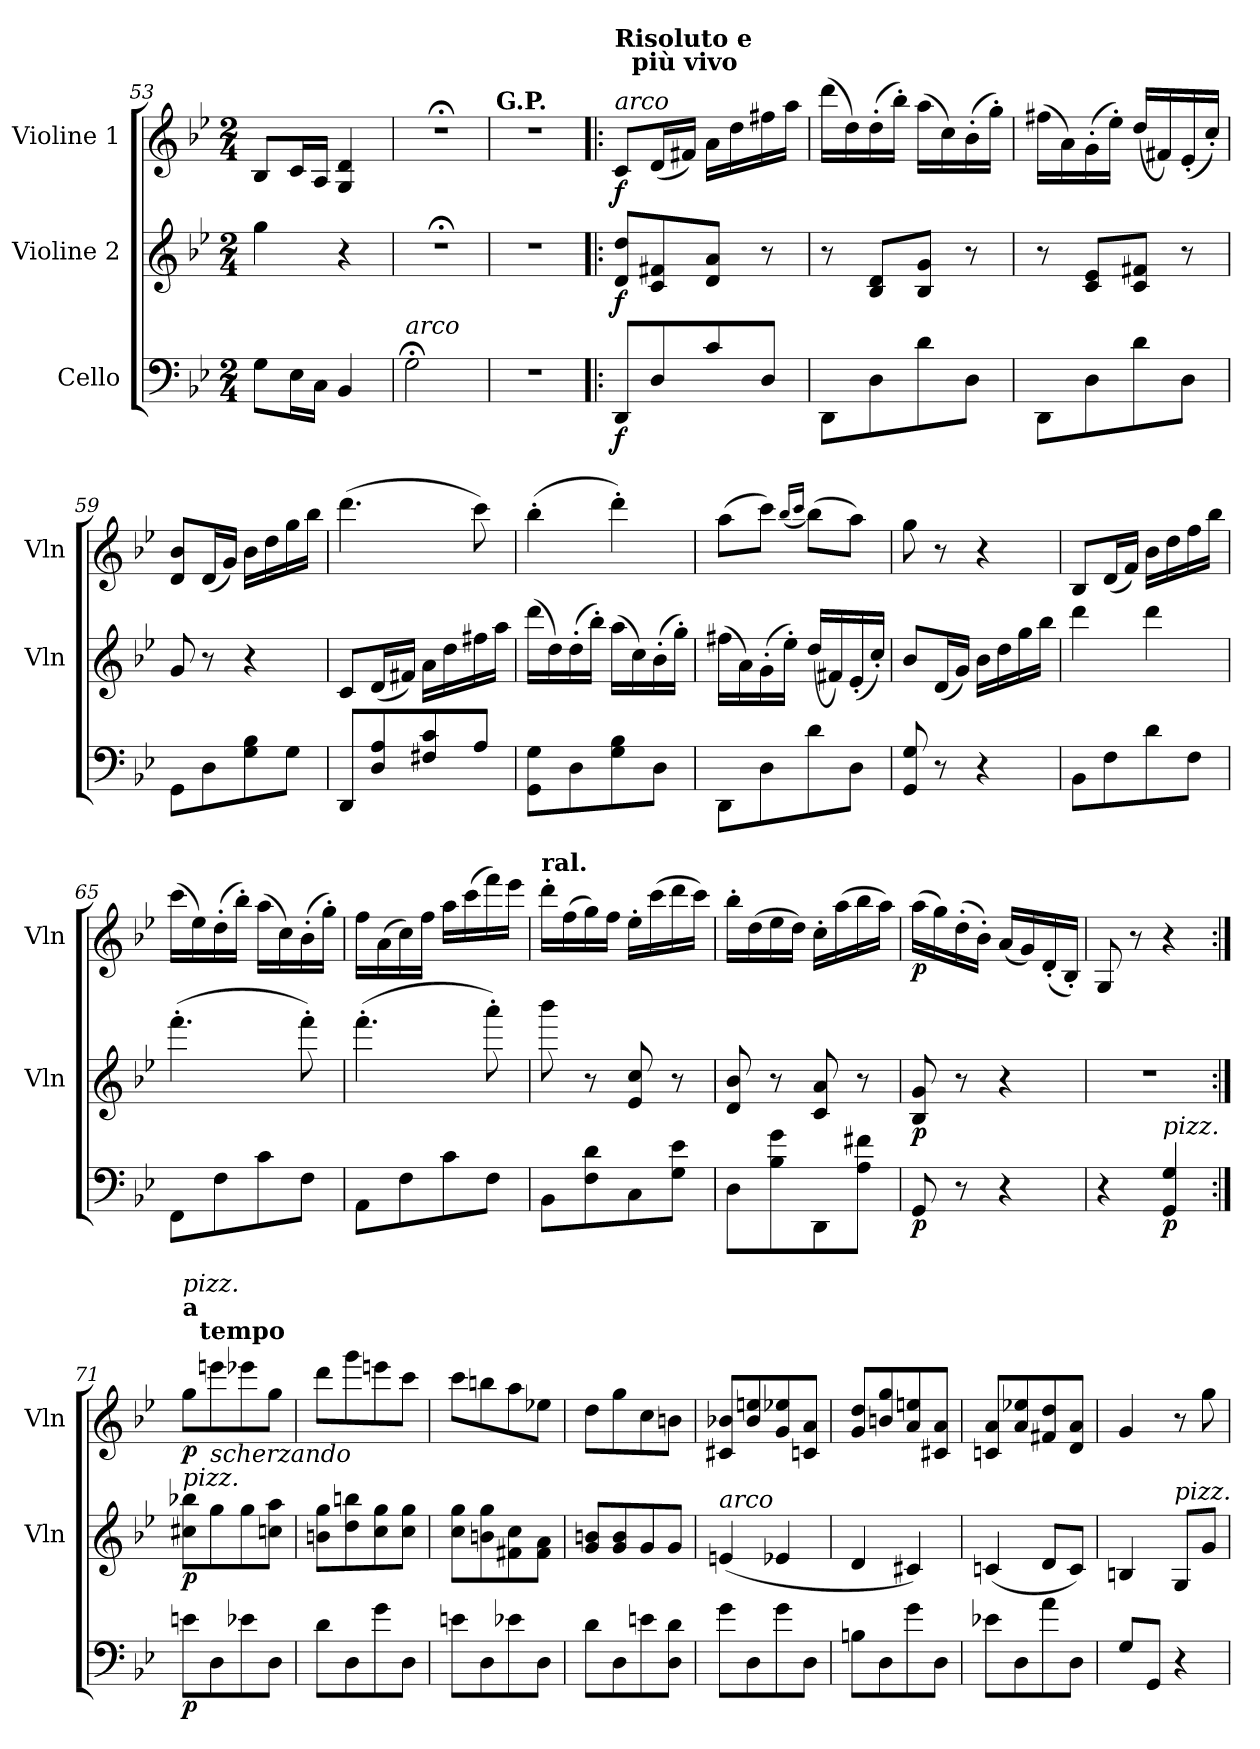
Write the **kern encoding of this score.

**kern	**dynam	**kern	**dynam	**kern	**dynam
*part3	*part3	*part2	*part2	*part1	*part1
*staff3	*staff3	*staff2	*staff2	*staff1	*staff1
*I"Cello	*	*I"Violine 2	*	*I"Violine 1	*
*	*	*I'Vln	*	*I'Vln	*
*clefF4	*	*clefG2	*	*clefG2	*
*k[b-e-]	*	*k[b-e-]	*	*k[b-e-]	*
*B-:	*	*B-:	*	*B-:	*
*M2/4	*	*M2/4	*	*M2/4	*
=53	=53	=53	=53	=53	=53
8GL	.	4gg	.	8B-L	.
16E-L	.	.	.	16cL	.
16CJJ	.	.	.	16AJJ	.
4BB-	.	4r	.	4G 4d	.
=54	=54	=54	=54	=54	=54
!LO:TX:a:i:t=arco	!	!	!	!	!
2G;<	.	2r;<	.	2r;<	.
=55	=55	=55	=55	=55	=55
!	!	!	!	!LO:TX:a:B:t=G.P.	!
2r	.	2r	.	2r	.
=56!|:	=56!|:	=56!|:	=56!|:	=56!|:	=56!|:
!	!	!	!	!LO:TX:a:B:t=Risoluto e\n                           più vivo	!
!	!	!	!	!LO:TX:a:i:t=arco	!
!	!LO:DY:b	!	!LO:DY:b	!	!LO:DY:b
8DDL	f	8d 8ddL	f	8cL	f
8D	.	8c 8f#X	.	(<16dL	.
.	.	.	.	16f#XJJ)	.
8c	.	8d 8aJ	.	16aLL	.
.	.	.	.	16dd	.
8DJ	.	8r	.	16ff#X	.
.	.	.	.	16aaJJ	.
=57	=57	=57	=57	=57	=57
8DDL	.	8r	.	(>16dddLL	.
.	.	.	.	16dd)	.
8D	.	8B- 8dL	.	(>16dd'	.
.	.	.	.	16bb-'JJ)	.
8d	.	8B- 8gJ	.	(>16aaLL	.
.	.	.	.	16cc)	.
8DJ	.	8r	.	(>16b-'	.
.	.	.	.	16gg'JJ)	.
=58	=58	=58	=58	=58	=58
8DDL	.	8r	.	(>16ff#XLL	.
.	.	.	.	16a)	.
8D	.	8c 8e-L	.	(>16g'	.
.	.	.	.	16ee-'JJ)	.
8d	.	8c 8f#XJ	.	(<16ddLL	.
.	.	.	.	16f#X)	.
8DJ	.	8r	.	(<16e-'	.
.	.	.	.	16cc'JJ)	.
=59	=59	=59	=59	=59	=59
8GGL	.	8g	.	8d 8b-L	.
8D	.	8r	.	(<16dL	.
.	.	.	.	16gJJ)	.
8G 8B-	.	4r	.	16b-LL	.
.	.	.	.	16dd	.
8GJ	.	.	.	16gg	.
.	.	.	.	16bb-JJ	.
!!LO:LB:g=z
=60	=60	=60	=60	=60	=60
8DDL	.	8cL	.	(>4.ddd	.
8D 8A	.	(<16dL	.	.	.
.	.	16f#XJJ)	.	.	.
8F#X 8c	.	16aLL	.	.	.
.	.	16dd	.	.	.
8AJ	.	16ff#X	.	8ccc)	.
.	.	16aaJJ	.	.	.
=61	=61	=61	=61	=61	=61
8GG 8GL	.	(>16dddLL	.	(>4bb-'	.
.	.	16dd)	.	.	.
8D	.	(>16dd'	.	.	.
.	.	16bb-'JJ)	.	.	.
8G 8B-	.	(>16aaLL	.	4ddd')	.
.	.	16cc)	.	.	.
8DJ	.	(>16b-'	.	.	.
.	.	16gg'JJ)	.	.	.
=62	=62	=62	=62	=62	=62
8DDL	.	(>16ff#XLL	.	(>8aaL	.
.	.	16a)	.	.	.
8D	.	(>16g'	.	8cccJ)	.
.	.	16ee-'JJ)	.	.	.
.	.	.	.	(>16qbb-LL	.
.	.	.	.	16qcccJJ	.
8d	.	(>16ddLL	.	(>8bb-L)	.
.	.	16f#X)	.	.	.
8DJ	.	(>16e-'	.	8aaJ)	.
.	.	16cc'JJ)	.	.	.
=63	=63	=63	=63	=63	=63
8GG 8G	.	8b-L	.	8gg	.
8r	.	(>16dL	.	8r	.
.	.	16gJJ)	.	.	.
4r	.	16b-LL	.	4r	.
.	.	16dd	.	.	.
.	.	16gg	.	.	.
.	.	16bb-JJ	.	.	.
!!LO:LB:g=z
=64	=64	=64	=64	=64	=64
8BB-L	.	4ddd	.	8B-L	.
8F	.	.	.	(<16dL	.
.	.	.	.	16fJJ)	.
8d	.	4ddd	.	16b-LL	.
.	.	.	.	16dd	.
8FJ	.	.	.	16ff	.
.	.	.	.	16bb-JJ	.
=65	=65	=65	=65	=65	=65
8FFL	.	(>4.fff'	.	(>16cccLL	.
.	.	.	.	16ee-)	.
8F	.	.	.	(>16dd'	.
.	.	.	.	16bb-'JJ)	.
8c	.	.	.	(>16aaLL	.
.	.	.	.	16cc)	.
8FJ	.	8fff')	.	(>16b-'	.
.	.	.	.	16gg'JJ)	.
=66	=66	=66	=66	=66	=66
8AAL	.	(>4.fff'	.	16ffLL	.
.	.	.	.	(>16a	.
8F	.	.	.	16cc)	.
.	.	.	.	16ffJJ	.
8c	.	.	.	16aaLL	.
.	.	.	.	(>16ccc	.
8FJ	.	8aaa')	.	16fff)	.
.	.	.	.	16eee-JJ	.
=67	=67	=67	=67	=67	=67
!	!	!	!	!LO:TX:a:B:t=ral.	!
8BB-L	.	8bbb-	.	16ddd'LL	.
.	.	.	.	(>16ff	.
8F 8d	.	8r	.	16gg)	.
.	.	.	.	16ffJJ	.
8C	.	8e- 8cc	.	16ee-'LL	.
.	.	.	.	(>16ccc	.
8G 8e-J	.	8r	.	16ddd	.
.	.	.	.	16cccJJ)	.
!!LO:LB:g=z
=68	=68	=68	=68	=68	=68
8DL	.	8d 8b-	.	16bb-'LL	.
.	.	.	.	(>16dd	.
8B- 8g	.	8r	.	16ee-	.
.	.	.	.	16ddJJ)	.
8DD	.	8c 8a	.	16cc'LL	.
.	.	.	.	(>16aa	.
8A 8f#XJ	.	8r	.	16bb-	.
.	.	.	.	16aaJJ)	.
=69	=69	=69	=69	=69	=69
!	!LO:DY:b	!	!LO:DY:b	!	!LO:DY:b
8GG	p	8B- 8g	p	(>16aaLL	p
.	.	.	.	16gg)	.
8r	.	8r	.	(>16dd'	.
.	.	.	.	16b-'JJ)	.
4r	.	4r	.	(<16aLL	.
.	.	.	.	16g)	.
.	.	.	.	(<16d'	.
.	.	.	.	16B-'JJ)	.
=70	=70	=70	=70	=70	=70
4r	.	2r	.	8G	.
.	.	.	.	8r	.
!LO:TX:a:i:t=pizz.	!	!	!	!	!
!	!LO:DY:b	!	!	!	!
4GG 4G	p	.	.	4r	.
=71:|!	=71:|!	=71:|!	=71:|!	=71:|!	=71:|!
!	!	!	!	!LO:TX:a:B:t=a\n                           tempo	!
!	!	!	!	!LO:TX:a:i:t=pizz.	!
!	!	!LO:TX:a:i:t=pizz.	!	!	!
!	!LO:DY:b	!	!LO:DY:b	!	!LO:DY:b
8eL	p	8cc#X 8bb-XL	p	8ggL	p
!	!	!	!	!LO:TX:b:i:t=scherzando	!
8D	.	8gg	.	8eee	.
8e-X	.	8gg	.	8eee-X	.
8DJ	.	8ccn 8aaJ	.	8ggJ	.
!!LO:LB:g=z
=72	=72	=72	=72	=72	=72
8dL	.	8b 8ggL	.	8dddL	.
8D	.	8dd 8bb	.	8ggg	.
8g	.	8cc 8gg	.	8eeen	.
8DJ	.	8cc 8ggJ	.	8cccJ	.
=73	=73	=73	=73	=73	=73
8eL	.	8cc 8ggL	.	8cccL	.
8D	.	8b 8gg	.	8bb	.
8e-X	.	8f# 8cc	.	8aa	.
8DJ	.	8f# 8aJ	.	8ee-XJ	.
=74	=74	=74	=74	=74	=74
8dL	.	8g 8bL	.	8ddL	.
8D	.	8g 8b	.	8gg	.
8e	.	8g	.	8cc	.
8D 8dJ	.	8gJ	.	8bJ	.
=75	=75	=75	=75	=75	=75
!	!	!LO:TX:a:i:t=arco	!	!	!
8gL	.	(<4e	.	8c#X 8b-XL	.
8D	.	.	.	8b- 8ee	.
8g	.	4e-X	.	8g 8ee-X	.
8DJ	.	.	.	8cn 8aJ	.
=76	=76	=76	=76	=76	=76
8BL	.	4d	.	8g 8ddL	.
8D	.	.	.	8b 8gg	.
8g	.	4c#X)	.	8a 8ee	.
8DJ	.	.	.	8c#X 8aJ	.
=77	=77	=77	=77	=77	=77
8e-XL	.	(<4cn	.	8cn 8aL	.
8D	.	.	.	8a 8ee-X	.
8a	.	8dL	.	8f# 8dd	.
8DJ	.	8cJ)	.	8d 8aJ	.
=78	=78	=78	=78	=78	=78
8GL	.	4B	.	4g	.
8GGJ	.	.	.	.	.
!	!	!LO:TX:a:i:t=pizz.	!	!	!
4r	.	8GL	.	8r	.
.	.	8gJ	.	8gg	.
=	=	=	=	=	=
*-	*-	*-	*-	*-	*-
